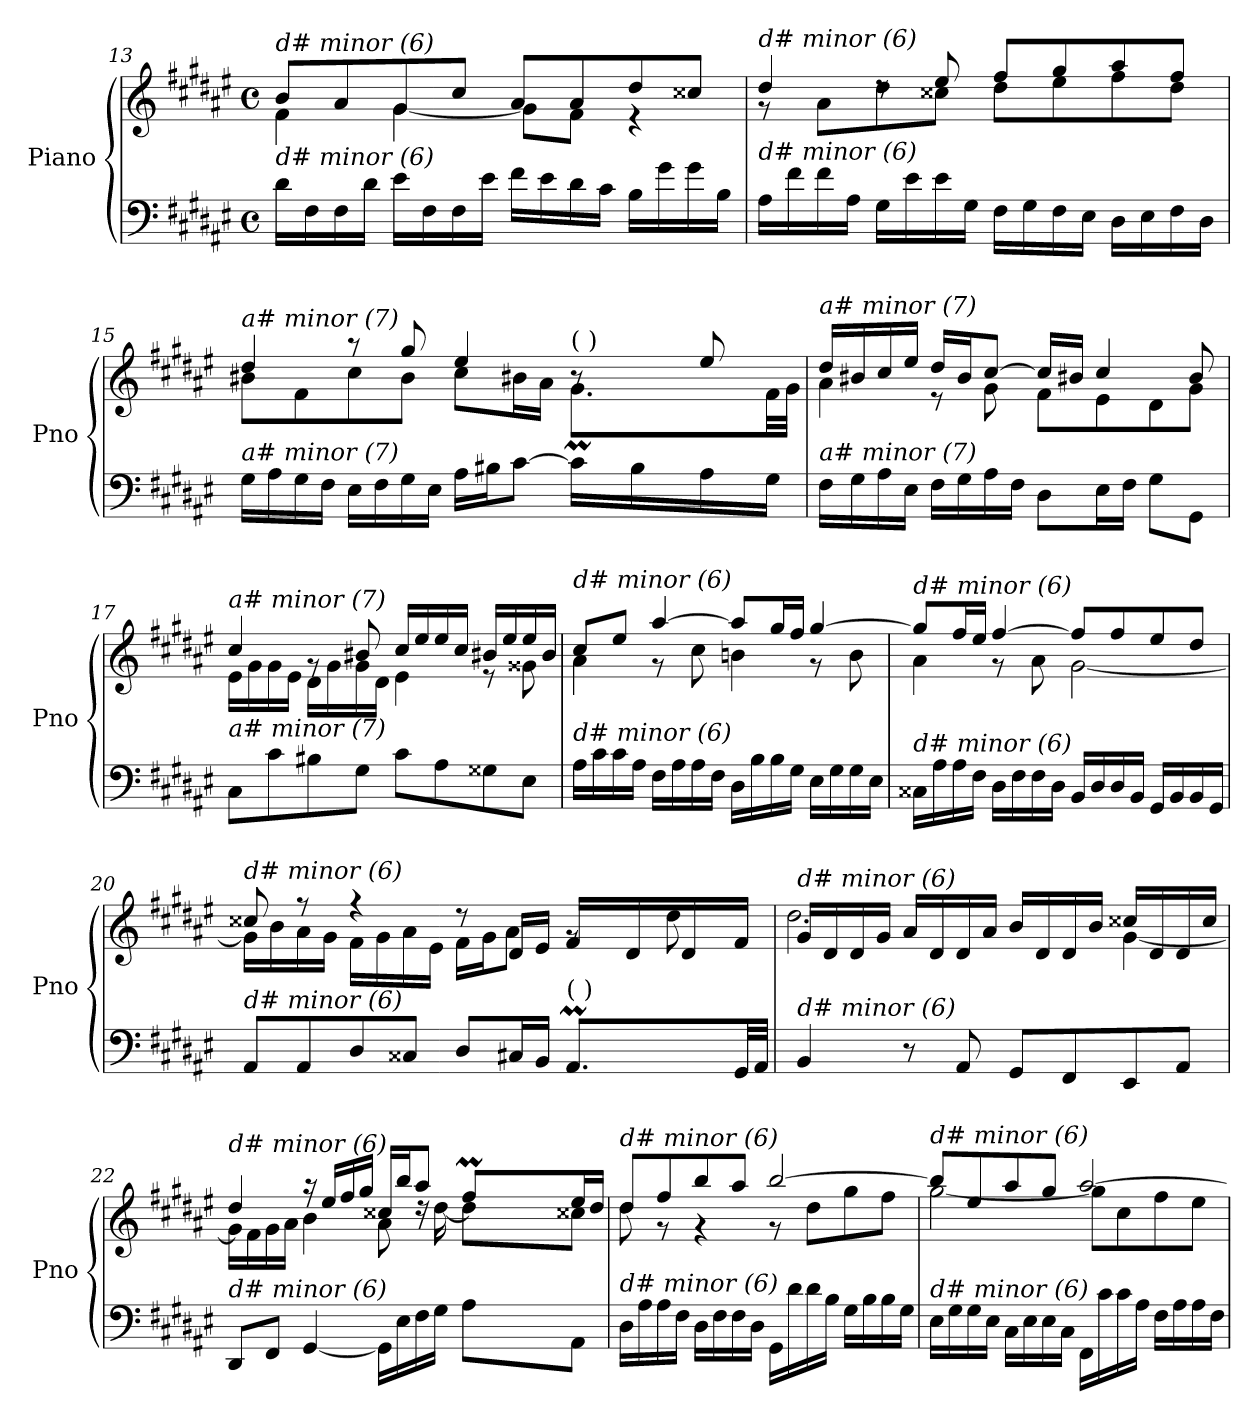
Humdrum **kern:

**kern	**kern
*part1	*part1
*staff2	*staff1
*I"Piano	*
*I'Pno	*
!!LO:LB:g=z
*clefF4	*clefG2
*k[f#c#g#d#a#e#]	*k[f#c#g#d#a#e#]
*M4/4	*M4/4
*met(c)	*met(c)
=13	=13
*	*^
!	!LO:TX:i:t=d# minor (6)	!
!LO:TX:i:t=d# minor (6)	!	!
16d#\LL	8b/L	4f#\
16F#\	.	.
16F#\	8a#/	.
16d#\JJ	.	.
16e#\LL	8g#/	[4g#\
16F#\	.	.
16F#\	8cc#/J	.
16e#\JJ	.	.
16f#\LL	8a#/L	8g#\L]
16e#\	.	.
16d#\	8a#/	8f#\J
16c#\JJ	.	.
16B\LL	8dd#/	4r
16g#\	.	.
16g#\	8cc##X/J	.
16B\JJ	.	.
=14	=14	=14
!	!LO:TX:i:t=d# minor (6)	!
!LO:TX:i:t=d# minor (6)	!	!
16A#\LL	4dd#/	8r
16f#\	.	.
16f#\	.	8a#\L
16A#\JJ	.	.
16G#\LL	8rdd	8dd#\
16e#\	.	.
16e#\	8ee#/	8cc##X\J
16G#\JJ	.	.
16F#\LL	8ff#/L	8dd#\L
16G#\	.	.
16F#\	8gg#/	8ee#\
16E#\JJ	.	.
16D#\LL	8aa#/	8ff#\
16E#\	.	.
16F#\	8ff#/J	8dd#\J
16D#\JJ	.	.
!!LO:LB:g=z
=15	=15	=15
*^	*	*^
!	!	!LO:TX:i:t=a# minor (7)	!	!
!LO:TX:i:t=a# minor (7)	!	!	!	!
2.ryy	16G#\LL	4dd#/	8b#X\L	2.ryy
.	16A#\	.	.	.
.	16G#\	.	8f#\	.
.	16F#\JJ	.	.	.
.	16E#\LL	8r	8cc#\	.
.	16F#\	.	.	.
.	16G#\	8gg#/	8b#\J	.
.	16E#\JJ	.	.	.
.	16A#\LL	4ee#/	8cc#\L	.
.	16B#X\J	.	.	.
.	[8c#\J	.	16b#X\L	.
.	.	.	16a#\JJ	.
*	*	*	*	*Xtuplet
!	!	!LO:TX:a:t=(   )	!	!
8.ryy	16c#\LL]	8r	8.g#M\L	128%3a#yy
.	.	.	.	128%3g#yy
.	.	.	.	128%3a#yy
.	16B#\	.	.	.
.	.	.	.	128%3g#yy
.	.	.	.	128%3a#yy
.	.	.	.	128%3g#yy
.	16A#\	8ee#/	.	.
.	.	.	.	128%3a#yy
.	.	.	.	128%3g#yy
16ryy	16G#\JJ	.	32f#\LL	16ryy
.	.	.	32g#\JJJ	.
*v	*v	*	*	*
*	*	*v	*v
!!LO:LB:g=z
=16	=16	=16
!	!LO:TX:i:t=a# minor (7)	!
!LO:TX:i:t=a# minor (7)	!	!
16F#\LL	16dd#/LL	4a#\
16G#\	16b#X/	.
16A#\	16cc#/	.
16E#\JJ	16ee#/JJ	.
16F#\LL	16dd#/LL	8r
16G#\	16b#/J	.
16A#\	[8cc#/J	8g#\
16F#\JJ	.	.
8D#\L	16cc#/LL]	8f#\L
.	16b#X/JJ	.
16E#\L	4cc#/	8e#\
16F#\JJ	.	.
8G#\L	.	8d#\
8GG#\J	8b#/	8g#\J
=17	=17	=17
!	!LO:TX:i:t=a# minor (7)	!
!LO:TX:i:t=a# minor (7)	!	!
8C#\L	4cc#/	16e#\LL
.	.	16g#\
8c#\	.	16g#\
.	.	16e#\JJ
8B#X\	8rg	16d#\LL
.	.	16g#\
8G#\J	8b#X/	16g#\
.	.	16d#\JJ
8c#\L	16cc#/LL	4e#\
.	16ee#/	.
8A#\	16ee#/	.
.	16cc#/JJ	.
8G##X\	16b#X/LL	8r
.	16ee#/	.
8E#\J	16ee#/	8g##X\
.	16b#/JJ	.
!!LO:PB:g=z	!!
=18	=18	=18
!	!LO:TX:i:t=d# minor (6)	!
!LO:TX:i:t=d# minor (6)	!	!
16A#\LL	8cc#/L	4a#\
16c#\	.	.
16c#\	8ee#/J	.
16A#\JJ	.	.
16F#\LL	[4aa#/	8r
16A#\	.	.
16A#\	.	8cc#\
16F#\JJ	.	.
16D#\LL	8aa#/L]	4bn\
16B\	.	.
16B\	16gg#/L	.
16G#\JJ	16ff#/JJ	.
16E#\LL	[4gg#/	8r
16G#\	.	.
16G#\	.	8b\
16E#\JJ	.	.
!!LO:LB:g=z	!!
=19	=19	=19
!	!LO:TX:i:t=d# minor (6)	!
!LO:TX:i:t=d# minor (6)	!	!
16C##X\LL	8gg#/L]	4a#\
16A#\	.	.
16A#\	16ff#/L	.
16F#\JJ	16ee#/JJ	.
16D#\LL	[4ff#/	8r
16F#\	.	.
16F#\	.	8a#\
16D#\JJ	.	.
16BB/LL	8ff#/L]	[2g#\
16D#/	.	.
16D#/	8ff#/	.
16BB/JJ	.	.
16GG#/LL	8ee#/	.
16BB/	.	.
16BB/	8dd#/J	.
16GG#/JJ	.	.
=20	=20	=20
*^	*	*^
!	!	!LO:TX:i:t=d# minor (6)	!	!
!LO:TX:i:t=d# minor (6)	!	!	!	!
8AA#/L	2.ryy	8cc##X/	16g#\LL]	2.ryy
.	.	.	16b\	.
8AA#/	.	8r	16a#\	.
.	.	.	16g#\JJ	.
8D#/	.	4r	16f#\LL	.
.	.	.	16g#\	.
8C##X/J	.	.	16a#\	.
.	.	.	16e#\JJ	.
8D#/L	.	8r	16f#\LL	.
.	.	.	16g#\J	.
16C#X/L	.	16d#/LL	8a#\J	.
16BB/JJ	.	16e#/JJ	.	.
*	*Xtuplet	*	*	*
!LO:TX:a:t=(   )	!	!	!	!
8.AA#m/L	128%3BByy	16f#/LL	8rg	8.ryy
.	128%3AA#yy	.	.	.
.	128%3BByy	.	.	.
.	.	16d#/	.	.
.	128%3AA#yy	.	.	.
.	128%3BByy	.	.	.
.	128%3AA#yy	.	.	.
.	.	16d#/	8dd#\	.
.	128%3BByy	.	.	.
.	128%3AA#yy	.	.	.
32GG#/LL	16ryy	16f#/JJ	.	16ryy
32AA#/JJJ	.	.	.	.
*v	*v	*	*	*
*	*	*v	*v
!!LO:LB:g=z
=21	=21	=21
!	!LO:TX:i:t=d# minor (6)	!
!LO:TX:i:t=d# minor (6)	!	!
4BB/	16g#/LL	2.dd#\
.	16d#/	.
.	16d#/	.
.	16g#/JJ	.
8r	16a#/LL	.
.	16d#/	.
8AA#/	16d#/	.
.	16a#/JJ	.
8GG#/L	16b/LL	.
.	16d#/	.
8FF#/	16d#/	.
.	16b/JJ	.
8EE#/	16cc##X/LL	[4g#\
.	16d#/	.
8AA#/J	16d#/	.
.	16cc##/JJ	.
!!LO:LB:g=z
=22	=22	=22
*^	*	*^
!	!	!LO:TX:i:t=d# minor (6)	!	!
!LO:TX:i:t=d# minor (6)	!	!	!	!
2.ryy	8DD#/L	4dd#/	16g#\LL]	2.ryy
.	.	.	16f#\	.
.	8FF#/J	.	16g#\	.
.	.	.	16a#\JJ	.
.	[4GG#/	16r	4b\	.
.	.	16ee#/LL	.	.
.	.	16ff#/	.	.
.	.	16gg#/JJ	.	.
.	16GG#\LL]	16cc##X/LL	8a#\	.
.	16E#\	16bb/J	.	.
.	16F#\	8aa#/J	16rdd	.
.	16G#\JJ	.	[16dd#\	.
8ryy	8A#\L	8ff#M/L	8dd#\L]	48gg#yy
.	.	.	.	48ff#yy
.	.	.	.	48gg#yy
.	.	.	.	48ff#yy
.	.	.	.	48gg#yy
.	.	.	.	48ff#yy
8ryy	8AA#\J	16ee#/L	8cc##X\J	8ryy
.	.	16dd#/JJ	.	.
*v	*v	*	*	*
*	*	*v	*v
=23	=23	=23
!	!LO:TX:i:t=d# minor (6)	!
!LO:TX:i:t=d# minor (6)	!	!
16D#\LL	8dd#/L	8dd#\
16A#\	.	.
16A#\	8ff#/	8r
16F#\JJ	.	.
16D#\LL	8bb/	4r
16F#\	.	.
16F#\	8aa#/J	.
16D#\JJ	.	.
16GG#/LL	[2bb/	8r
16d#\	.	.
16d#\	.	8dd#\L
16B\JJ	.	.
16G#\LL	.	8gg#\
16B\	.	.
16B\	.	8ff#\J
16G#\JJ	.	.
!!LO:LB:g=z	!!
=24	=24	=24
!	!LO:TX:i:t=d# minor (6)	!
!LO:TX:i:t=d# minor (6)	!	!
16E#\LL	8bb/L]	[2gg#\
16G#\	.	.
16G#\	8ee#/	.
16E#\JJ	.	.
16C#\LL	8aa#/	.
16E#\	.	.
16E#\	8gg#/J	.
16C#\JJ	.	.
16FF#/LL	[2aa#/	8gg#\L]
16c#\	.	.
16c#\	.	8cc#\
16A#\JJ	.	.
16F#\LL	.	8ff#\
16A#\	.	.
16A#\	.	8ee#\J
16F#\JJ	.	.
*	*v	*v
=	=
*-	*-
